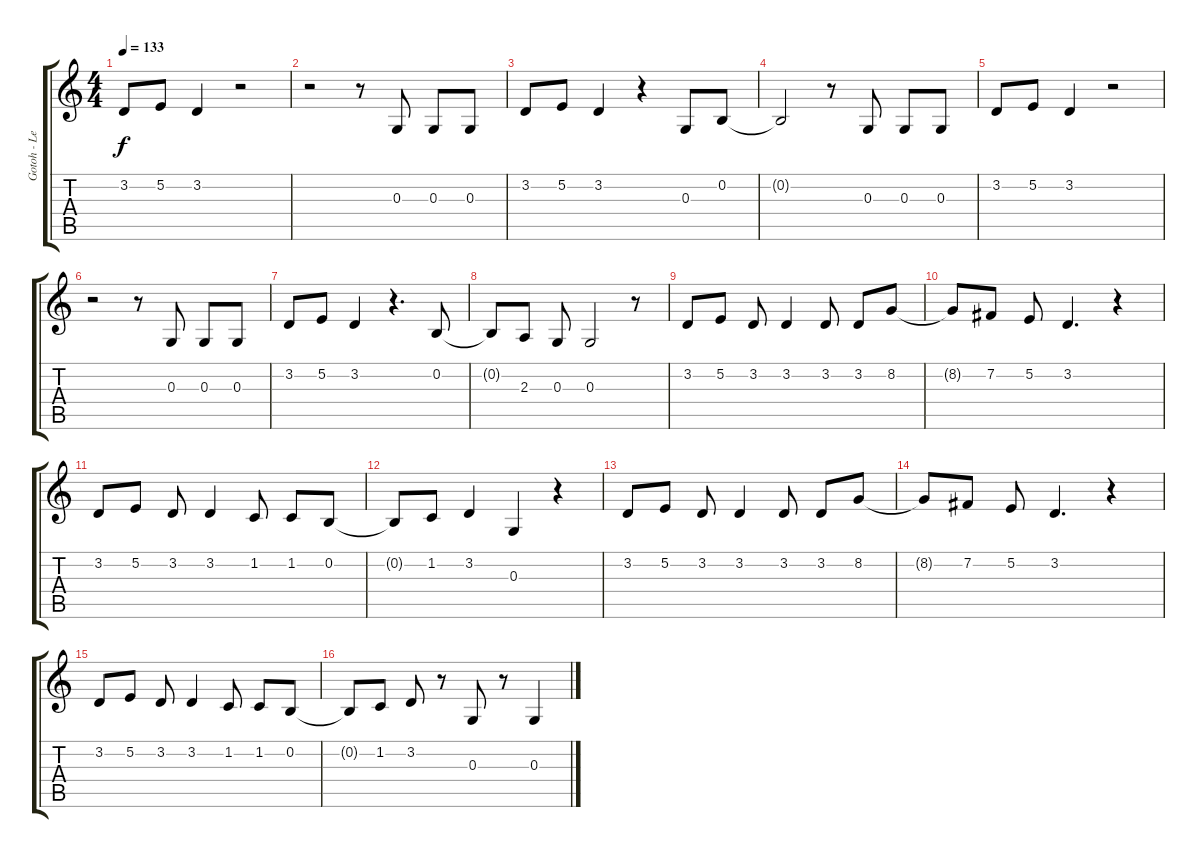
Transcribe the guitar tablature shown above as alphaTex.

\track ("Gotoh - Lead Voice" "Gotoh - Le") {instrument cello}
\staff {score tabs}
\tuning (E4 B3 G3 D3 A2 E2) {hide}
\ts (4 4)
\tempo 133
\clef g2
\ks c
3.2.8{dy f} 5.2.8 3.2.4 r.2 |
r.2 r.8 0.3.8 0.3.8 0.3.8 |
3.2.8 5.2.8 3.2.4 r.4 0.3.8 0.2.8 |
0.2{t}.2 r.8 0.3.8 0.3.8 0.3.8 |
3.2.8 5.2.8 3.2.4 r.2 |
r.2 r.8 0.3.8 0.3.8 0.3.8 |
3.2.8 5.2.8 3.2.4 r.4{d} 0.2.8 |
0.2{t}.8 2.3.8 0.3.8 0.3.2 r.8 |
3.2.8 5.2.8 3.2.8 3.2.4 3.2.8 3.2.8 8.2.8 |
8.2{t}.8 7.2.8 5.2.8 3.2.4{d} r.4 |
3.2.8 5.2.8 3.2.8 3.2.4 1.2.8 1.2.8 0.2.8 |
0.2{t}.8 1.2.8 3.2.4 0.3.4 r.4 |
3.2.8 5.2.8 3.2.8 3.2.4 3.2.8 3.2.8 8.2.8 |
8.2{t}.8 7.2.8 5.2.8 3.2.4{d} r.4 |
3.2.8 5.2.8 3.2.8 3.2.4 1.2.8 1.2.8 0.2.8 |
0.2{t}.8 1.2.8 3.2.8 r.8 0.3.8 r.8 0.3.4
